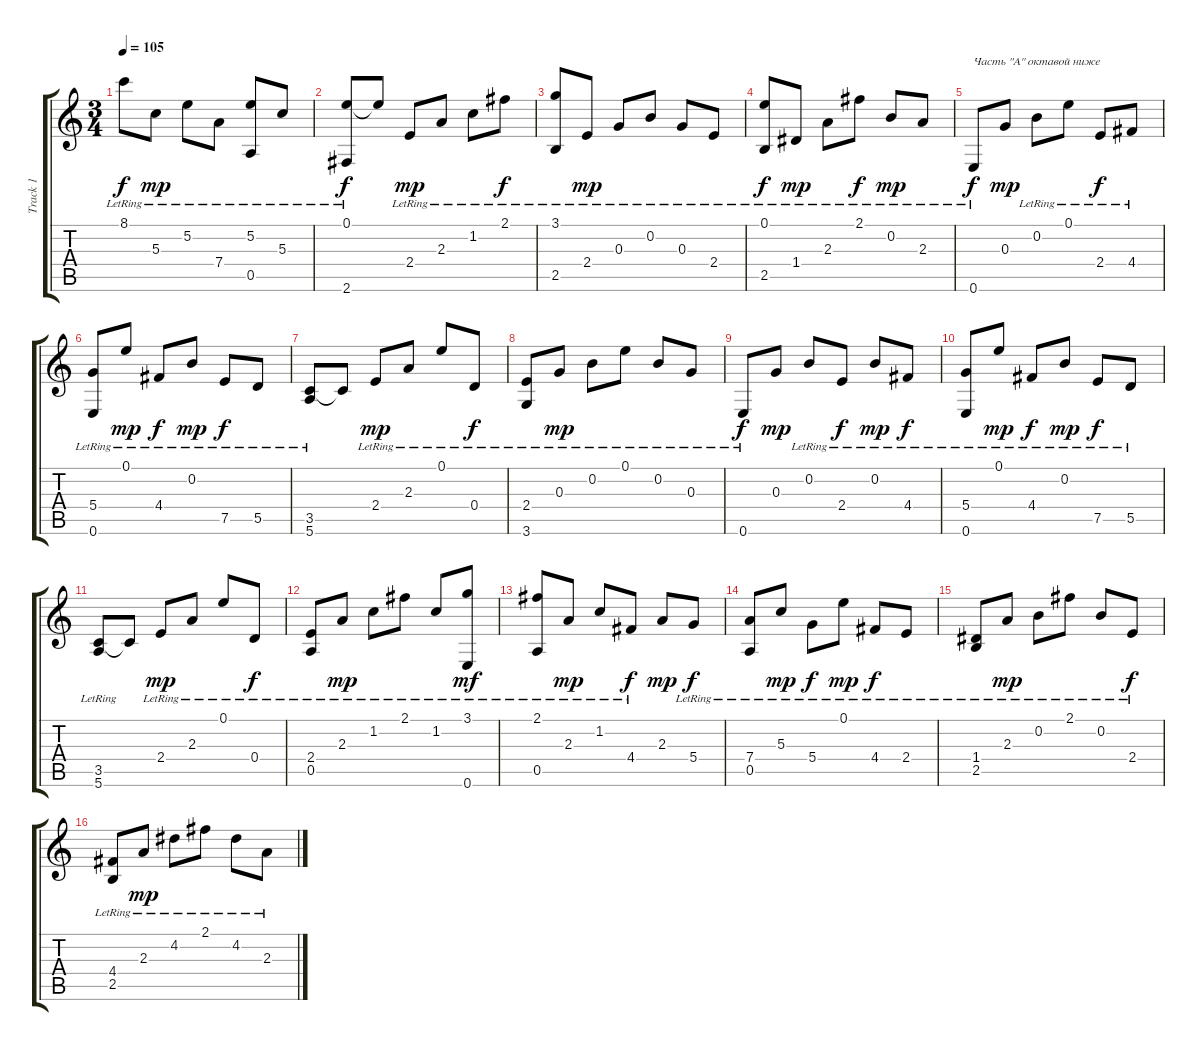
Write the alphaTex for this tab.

\track ("Track 1" "Track 1") {instrument acousticguitarsteel}
\staff {score tabs}
\tuning (E4 B3 G3 D3 A2 E2) {hide}
\ts (3 4)
\tempo 105
\clef g2
\ks c
8.1{lr}.8{dy f} 5.3{lr}.8{dy mp} 5.2{lr}.8 7.4{lr}.8 (5.2{lr} 0.5{t}).8 5.3{lr}.8 |
(0.1{lr} 2.6{lr}).8{dy f} 0.1{t}.8 2.4{lr}.8{dy mp} 2.3{lr}.8 1.2{lr}.8 2.1{lr}.8{dy f} |
(3.1{lr} 2.5{lr}).8 2.4{lr}.8{dy mp} 0.3{lr}.8 0.2{lr}.8 0.3{lr}.8 2.4{lr}.8 |
(0.1{lr} 2.5{lr}).8{dy f} 1.4{lr}.8{dy mp} 2.3{lr}.8 2.1{lr}.8{dy f} 0.2{lr}.8{dy mp} 2.3{lr}.8 |
0.6{lr}.8{txt "Часть \"А\" октавой ниже" dy f} 0.3.8{dy mp} 0.2{lr}.8 0.1{lr}.8 2.4{lr}.8{dy f} 4.4{lr}.8 |
(5.4{lr} 0.6{lr}).8 0.1{lr}.8{dy mp} 4.4{lr}.8{dy f} 0.2{lr}.8{dy mp} 7.5{lr}.8{dy f} 5.5{lr}.8 |
(3.5{lr} 5.6{lr}).8 3.5{t}.8 2.4{lr}.8{dy mp} 2.3{lr}.8 0.1{lr}.8 0.4{lr}.8{dy f} |
(2.4{lr} 3.6{lr}).8 0.3{lr}.8{dy mp} 0.2{lr}.8 0.1{lr}.8 0.2{lr}.8 0.3{lr}.8 |
0.6{lr}.8{dy f} 0.3.8{dy mp} 0.2{lr}.8 2.4{lr}.8{dy f} 0.2{lr}.8{dy mp} 4.4{lr}.8{dy f} |
(5.4{lr} 0.6{lr}).8 0.1{lr}.8{dy mp} 4.4{lr}.8{dy f} 0.2{lr}.8{dy mp} 7.5{lr}.8{dy f} 5.5{lr}.8 |
(3.5{lr} 5.6{lr}).8 3.5{t}.8 2.4{lr}.8{dy mp} 2.3{lr}.8 0.1{lr}.8 0.4{lr}.8{dy f} |
(2.4{lr} 0.5{lr}).8 2.3{lr}.8{dy mp} 1.2{lr}.8 2.1{lr}.8 1.2{lr}.8 (3.1{lr} 0.6{lr}).8{dy mf} |
(2.1{lr} 0.5{lr}).8 2.3{lr}.8{dy mp} 1.2{lr}.8 4.4{lr}.8{dy f} 2.3.8{dy mp} 5.4{lr}.8{dy f} |
(7.4{lr} 0.5{lr}).8 5.3{lr}.8{dy mp} 5.4{lr}.8{dy f} 0.1{lr}.8{dy mp} 4.4{lr}.8{dy f} 2.4{lr}.8 |
(1.4{lr} 2.5{lr}).8 2.3{lr}.8{dy mp} 0.2{lr}.8 2.1{lr}.8 0.2{lr}.8 2.4{lr}.8{dy f} |
(4.4{lr} 2.5{lr}).8 2.3{lr}.8{dy mp} 4.2{lr}.8 2.1{lr}.8 4.2{lr}.8 2.3{lr}.8
